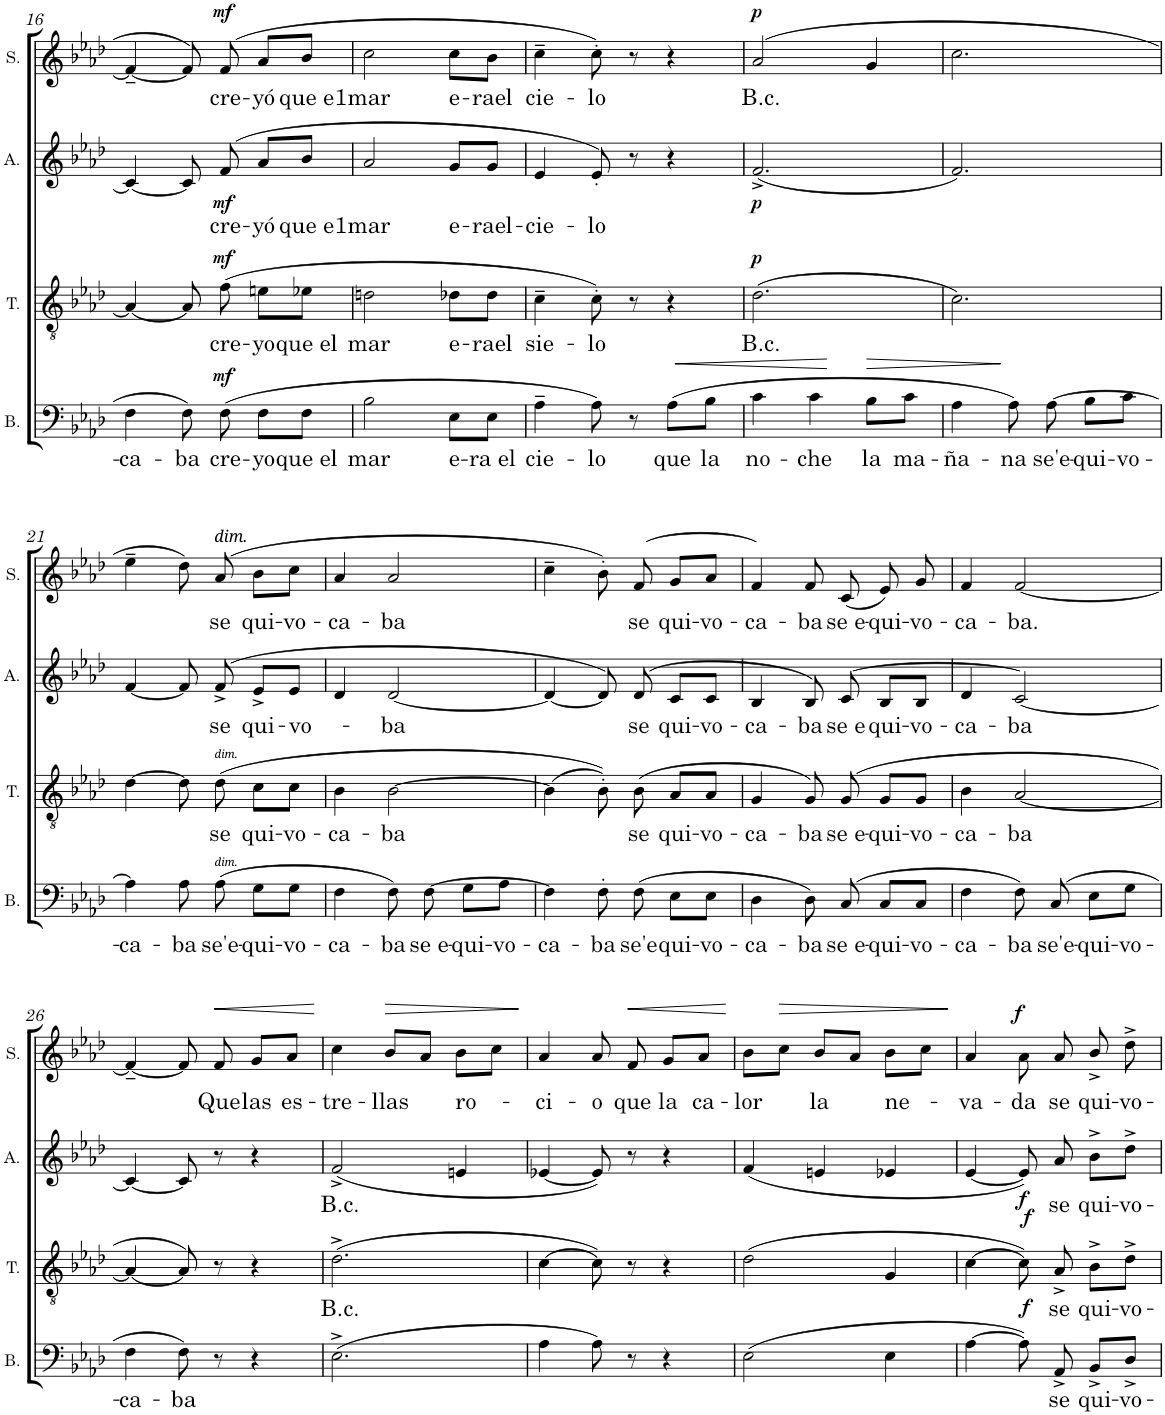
**kern	**text	**dynam	**kern	**text	**dynam	**kern	**text	**dynam	**kern	**text	**dynam
*part4	*part4	*part4	*part3	*part3	*part3	*part2	*part2	*part2	*part1	*part1	*part1
*staff4	*staff4	*staff4	*staff3	*staff3	*staff3	*staff2	*staff2	*staff2	*staff1	*staff1	*staff1
*I"BASSE	*	*	*I"TENOR	*	*	*I"ALTO	*	*	*I"SOPRANO	*	*
*I'B.	*	*	*I'T.	*	*	*I'A.	*	*	*I'S.	*	*
!!LO:PB:g=z
*clefF4	*	*	*clefGv2	*	*	*clefG2	*	*	*clefG2	*	*
*k[b-e-a-d-]	*	*	*k[b-e-a-d-]	*	*	*k[b-e-a-d-]	*	*	*k[b-e-a-d-]	*	*
*M3/4	*	*	*M3/4	*	*	*M3/4	*	*	*M3/4	*	*
=16	=16	=16	=16	=16	=16	=16	=16	=16	=16	=16	=16
!	!LO:LY:b	!	!	!	!	!	!	!	!	!	!
4F\	-ca-	.	4A-/_	.	.	4c/_	.	.	4f~/_	.	.
!	!LO:LY:b	!	!	!	!	!	!	!	!	!	!
8F\	-ba	.	8A-/]	.	.	8c/]	.	.	8f/]	.	.
!	!LO:LY:b	!LO:DY:a	!	!LO:LY:b	!LO:DY:a	!	!LO:LY:b	!LO:DY:b	!	!LO:LY:b	!LO:DY:a
(8F\	cre-	mf	(>8f\	-cre-	mf	(>8f/	-cre-	mf	(>8f/	-cre-	mf
!	!LO:LY:b	!	!	!LO:LY:b	!	!	!LO:LY:b	!	!	!LO:LY:b	!
8F\L	-yo	.	8en\L	-yo	.	8a-/L	-yó	.	8a-/L	-yó	.
!	!LO:LY:b	!	!	!LO:LY:b	!	!	!LO:LY:b	!	!	!LO:LY:b	!
8F\J	que el	.	8e-X\J	que el	.	8b-/J	que e1	.	8b-/J	que e1	.
=17	=17	=17	=17	=17	=17	=17	=17	=17	=17	=17	=17
!	!LO:LY:b	!	!	!LO:LY:b	!	!	!LO:LY:b	!	!	!LO:LY:b	!
2B-\	mar	.	2dn\	mar	.	2a-/	mar	.	2cc\	mar	.
!	!LO:LY:b	!	!	!LO:LY:b	!	!	!LO:LY:b	!	!	!LO:LY:b	!
8E-\L	e-	.	8d-X\L	e-	.	8g/L	e-	.	8cc\L	e-	.
!	!LO:LY:b	!	!	!LO:LY:b	!	!	!LO:LY:b	!	!	!LO:LY:b	!
8E-\J	-ra el	.	8d-\J	-rael	.	8g/J	rael-	.	8b-\J	-rael	.
=18	=18	=18	=18	=18	=18	=18	=18	=18	=18	=18	=18
!	!LO:LY:b	!	!	!LO:LY:b	!	!	!LO:LY:b	!	!	!LO:LY:b	!
4A-~\	cie-	.	4c~\	sie-	.	4e-/	-cie-	.	4cc~\	cie-	.
!	!LO:LY:b	!	!	!LO:LY:b	!	!	!LO:LY:b	!	!	!LO:LY:b	!
8A-\)	-lo	.	8c'\)	-lo	.	8e-'/)	-lo	.	8cc'\)	-lo	.
8r	.	.	8r	.	.	8r	.	.	8r	.	.
!	!LO:LY:b	!LO:HP:b	!	!	!	!	!	!	!	!	!
(8A-\L	que	<	4r	.	.	4r	.	.	4r	.	.
!	!LO:LY:b	!	!	!	!	!	!	!	!	!	!
8B-\J	la	.	.	.	.	.	.	.	.	.	.
=19	=19	=19	=19	=19	=19	=19	=19	=19	=19	=19	=19
!	!LO:LY:b	!	!	!LO:LY:b	!LO:DY:a	!	!	!LO:DY:b	!	!LO:LY:b	!LO:DY:a
4c\	no-	.	(2.d-\	B.c.	p	(2.f^/	.	p	(>2a-/	B.c.	p
!	!LO:LY:b	!	!	!	!	!	!	!	!	!	!
4c\	-che	.	.	.	.	.	.	.	.	.	.
!	!LO:LY:b	!LO:HP:n=1:b	!	!	!	!	!	!	!	!	!
8B-\L	la	[ >	.	.	.	.	.	.	4g/	.	.
!	!LO:LY:b	!	!	!	!	!	!	!	!	!	!
8c\J	ma-	.	.	.	.	.	.	.	.	.	.
=20	=20	=20	=20	=20	=20	=20	=20	=20	=20	=20	=20
!	!LO:LY:b	!	!	!	!	!	!	!	!	!	!
4A-\	-ña-	.	2.c\)	.	.	2.f/)	.	.	2.cc\	.	.
!	!LO:LY:b	!	!	!	!	!	!	!	!	!	!
8A-\)	-na	]	.	.	.	.	.	.	.	.	.
!	!LO:LY:b	!	!	!	!	!	!	!	!	!	!
[>8A-\	se'e-	.	.	.	.	.	.	.	.	.	.
!	!LO:LY:b	!	!	!	!	!	!	!	!	!	!
8B-\L	-qui-	.	.	.	.	.	.	.	.	.	.
!	!LO:LY:b	!	!	!	!	!	!	!	!	!	!
8c\J	-vo-	.	.	.	.	.	.	.	.	.	.
!!LO:LB:g=z
=21	=21	=21	=21	=21	=21	=21	=21	=21	=21	=21	=21
!	!LO:LY:b	!	!	!	!	!	!	!	!	!	!
4A-\]	-ca-	.	[>4d-\	.	.	[<4f/	.	.	4ee-~\	.	.
!	!LO:LY:b	!	!	!	!	!	!	!	!	!	!
8A-\	-ba	.	8d-\]	.	.	8f/]	.	.	8dd-\)	.	.
!	!	!	!	!	!	!	!	!	!LO:TX:a:i:t=dim.	!	!
!	!	!	!	!	!	!LO:TX:b:i:t=dim.	!	!	!	!	!
!	!	!	!LO:TX:b:i:t=dim.	!	!	!	!	!	!	!	!
!	!LO:LY:b	!	!	!LO:LY:b	!	!	!LO:LY:b	!	!	!LO:LY:b	!
(>8A-\	se'e-	.	(>8d-\	se	.	(>8f^/	se	.	(>8a-/	se	.
!	!LO:LY:b	!	!	!LO:LY:b	!	!	!LO:LY:b	!	!	!LO:LY:b	!
8G\L	-qui-	.	8c\L	-qui-	.	8e-^/L	-qui-	.	8b-\L	-qui-	.
!	!LO:LY:b	!	!	!LO:LY:b	!	!	!LO:LY:b	!	!	!LO:LY:b	!
8G\J	-vo-	.	8c\J	-vo-	.	8e-/J	-vo-	.	8cc\J	-vo-	.
=22	=22	=22	=22	=22	=22	=22	=22	=22	=22	=22	=22
!	!LO:LY:b	!	!	!LO:LY:b	!	!	!	!	!	!LO:LY:b	!
4F\	-ca-	.	4B-\	-ca-	.	4d-/	.	.	4a-/	-ca-	.
!	!LO:LY:b	!	!	!LO:LY:b	!	!	!LO:LY:b	!	!	!LO:LY:b	!
8F\)	-ba	.	[>2B-\	-ba	.	[<2d-/	-ba	.	2a-/	-ba	.
!	!LO:LY:b	!	!	!	!	!	!	!	!	!	!
[>8F\	se e-	.	.	.	.	.	.	.	.	.	.
!	!LO:LY:b	!	!	!	!	!	!	!	!	!	!
8G\L	-qui-	.	.	.	.	.	.	.	.	.	.
!	!LO:LY:b	!	!	!	!	!	!	!	!	!	!
8A-\J	-vo-	.	.	.	.	.	.	.	.	.	.
=23	=23	=23	=23	=23	=23	=23	=23	=23	=23	=23	=23
!	!LO:LY:b	!	!	!	!	!	!	!	!	!	!
4F\]	-ca-	.	(4B-\]	.	.	4d-/_	.	.	4cc~\	.	.
!	!LO:LY:b	!	!	!	!	!	!	!	!	!	!
8F'\	-ba	.	8B-'\))	.	.	8d-/])	.	.	8b-'\)	.	.
!	!LO:LY:b	!	!	!LO:LY:b	!	!	!LO:LY:b	!	!	!LO:LY:b	!
(>8F\	se'e	.	(>8B-\	se	.	(>8d-/	se	.	[>8f/	se	.
!	!LO:LY:b	!	!	!LO:LY:b	!	!	!LO:LY:b	!	!	!LO:LY:b	!
8E-\L	qui-	.	8A-/L	-qui-	.	8c/L	-qui-	.	8g/L	-qui-	.
!	!LO:LY:b	!	!	!LO:LY:b	!	!	!LO:LY:b	!	!	!LO:LY:b	!
8E-\J	-vo-	.	8A-/J	-vo-	.	8c/J	-vo-	.	8a-/J	-vo-	.
=24	=24	=24	=24	=24	=24	=24	=24	=24	=24	=24	=24
!	!LO:LY:b	!	!	!LO:LY:b	!	!	!LO:LY:b	!	!	!LO:LY:b	!
4D-\	-ca-	.	4G/	-ca-	.	4B-/	-ca-	.	4f/]	-ca-	.
!	!LO:LY:b	!	!	!LO:LY:b	!	!	!LO:LY:b	!	!	!LO:LY:b	!
8D-\)	-ba	.	8G/)	-ba	.	8B-/)	-ba	.	8f/	-ba	.
!	!LO:LY:b	!	!	!LO:LY:b	!	!	!LO:LY:b	!	!	!LO:LY:b	!
(>8C/	se e-	.	(>8G/	se e-	.	[>8c/	se e	.	(8c/	se e-	.
!	!LO:LY:b	!	!	!LO:LY:b	!	!	!LO:LY:b	!	!	!LO:LY:b	!
8C/L	-qui-	.	8G/L	-qui-	.	8B-/L	qui-	.	8e-/)	-qui-	.
!	!LO:LY:b	!	!	!LO:LY:b	!	!	!LO:LY:b	!	!	!LO:LY:b	!
8C/J	-vo-	.	8G/J	-vo-	.	8B-/J	-vo-	.	8g/	-vo-	.
=25	=25	=25	=25	=25	=25	=25	=25	=25	=25	=25	=25
!	!LO:LY:b	!	!	!LO:LY:b	!	!	!LO:LY:b	!	!	!LO:LY:b	!
4F\	-ca-	.	4B-\	-ca-	.	4d-/	-ca-	.	4f/	-ca-	.
!	!LO:LY:b	!	!	!LO:LY:b	!	!	!LO:LY:b	!	!	!LO:LY:b	!
8F\)	-ba	.	[<2A-/	-ba	.	2c/_	-ba	.	[<2f/	-ba.	.
!	!LO:LY:b	!	!	!	!	!	!	!	!	!	!
(>8C/	se'e-	.	.	.	.	.	.	.	.	.	.
!	!LO:LY:b	!	!	!	!	!	!	!	!	!	!
8E-\L	-qui-	.	.	.	.	.	.	.	.	.	.
!	!LO:LY:b	!	!	!	!	!	!	!	!	!	!
8G\J	-vo-	.	.	.	.	.	.	.	.	.	.
!!LO:LB:g=z
=26	=26	=26	=26	=26	=26	=26	=26	=26	=26	=26	=26
!	!LO:LY:b	!	!	!	!	!	!	!	!	!	!
4F\	-ca-	.	4A-/_	.	.	4c/_	.	.	4f~/_	.	.
!	!LO:LY:b	!	!	!	!	!	!	!	!	!	!
8F\)	-ba	.	8A-/])	.	.	8c/]	.	.	8f/]	.	.
!	!	!	!	!	!	!	!	!	!	!LO:LY:b	!LO:HP:b
8r	.	.	8r	.	.	8r	.	.	8f/	-Que	<
!	!	!	!	!	!	!	!	!	!	!LO:LY:b	!
4r	.	.	4r	.	.	4r	.	.	8g/L	las	.
!	!	!	!	!	!	!	!	!	!	!LO:LY:b	!
.	.	.	.	.	.	.	.	.	8a-/J	es-	.
.	.	.	.	.	.	.	.	.	.	.	[
=27	=27	=27	=27	=27	=27	=27	=27	=27	=27	=27	=27
!	!	!	!	!LO:LY:b	!	!	!LO:LY:b	!	!	!LO:LY:b	!
(>2.E-^\	.	.	(>2.d-^\	B.c.	.	(<2f^/	B.c.	.	4cc\	-tre-	.
!	!	!	!	!	!	!	!	!	!	!LO:LY:b	!LO:HP:b
.	.	.	.	.	.	.	.	.	8b-/L	-llas	>
.	.	.	.	.	.	.	.	.	8a-/J	.	.
!	!	!	!	!	!	!	!	!	!	!LO:LY:b	!
.	.	.	.	.	.	4en/	.	.	8b-\L	ro-	.
.	.	.	.	.	.	.	.	.	8cc\J	.	.
.	.	.	.	.	.	.	.	.	.	.	]
=28	=28	=28	=28	=28	=28	=28	=28	=28	=28	=28	=28
!	!	!	!	!	!	!	!	!	!	!LO:LY:b	!
4A-\	.	.	[>4c\	.	.	[<4e-X/	.	.	4a-/	-ci-	.
!	!	!	!	!	!	!	!	!	!	!LO:LY:b	!
8A-\)	.	.	8c\])	.	.	8e-/])	.	.	8a-/	-o	.
!	!	!	!	!	!	!	!	!	!	!LO:LY:b	!LO:HP:b
8r	.	.	8r	.	.	8r	.	.	8f/	que	<
!	!	!	!	!	!	!	!	!	!	!LO:LY:b	!
4r	.	.	4r	.	.	4r	.	.	8g/L	la	.
!	!	!	!	!	!	!	!	!	!	!LO:LY:b	!
.	.	.	.	.	.	.	.	.	8a-/J	ca-	.
.	.	.	.	.	.	.	.	.	.	.	[
=29	=29	=29	=29	=29	=29	=29	=29	=29	=29	=29	=29
!	!	!	!	!	!	!	!	!	!	!LO:LY:b	!
(>2E-\	.	.	(>2d-\	.	.	(<4f/	.	.	8b-\L	-lor	.
!	!	!	!	!	!	!	!	!	!	!	!LO:HP:b
.	.	.	.	.	.	.	.	.	8cc\J	.	>
!	!	!	!	!	!	!	!	!	!	!LO:LY:b	!
.	.	.	.	.	.	4en/	.	.	8b-/L	la	.
.	.	.	.	.	.	.	.	.	8a-/J	.	.
!	!	!	!	!	!	!	!	!	!	!LO:LY:b	!
4E-\	.	.	4G/	.	.	4e-X/	.	.	8b-\L	ne-	.
.	.	.	.	.	.	.	.	.	8cc\J	.	.
.	.	.	.	.	.	.	.	.	.	.	]
=30	=30	=30	=30	=30	=30	=30	=30	=30	=30	=30	=30
!	!	!	!	!	!	!	!	!	!	!LO:LY:b	!
[>4A-\	.	.	[>4c\	.	.	[<4e-/	.	.	4a-/	-va-	.
!	!	!	!	!	!	!	!	!	!	!LO:LY:b	!
8A-\])	.	.	8c\])	.	.	8e-/])	.	.	8a-\	-da	.
!	!LO:LY:b	!LO:DY:a	!	!LO:LY:b	!LO:DY:a	!	!LO:LY:b	!LO:DY:b	!	!LO:LY:b	!LO:DY:a
8AA-^/	-se	f	8A-^/	-se	f	8a-/	-se	f	8a-/	se	f
!	!LO:LY:b	!	!	!LO:LY:b	!	!	!LO:LY:b	!	!	!LO:LY:b	!
8BB-^/L	-qui-	.	8B-^\L	-qui-	.	8b-^\L	-qui-	.	8b-^/	qui-	.
!	!LO:LY:b	!	!	!LO:LY:b	!	!	!LO:LY:b	!	!	!LO:LY:b	!
8D-^/J	-vo-	.	8d-^\J	-vo-	.	8dd-^\J	-vo-	.	8dd-^\	-vo-	.
=	=	=	=	=	=	=	=	=	=	=	=
*-	*-	*-	*-	*-	*-	*-	*-	*-	*-	*-	*-
